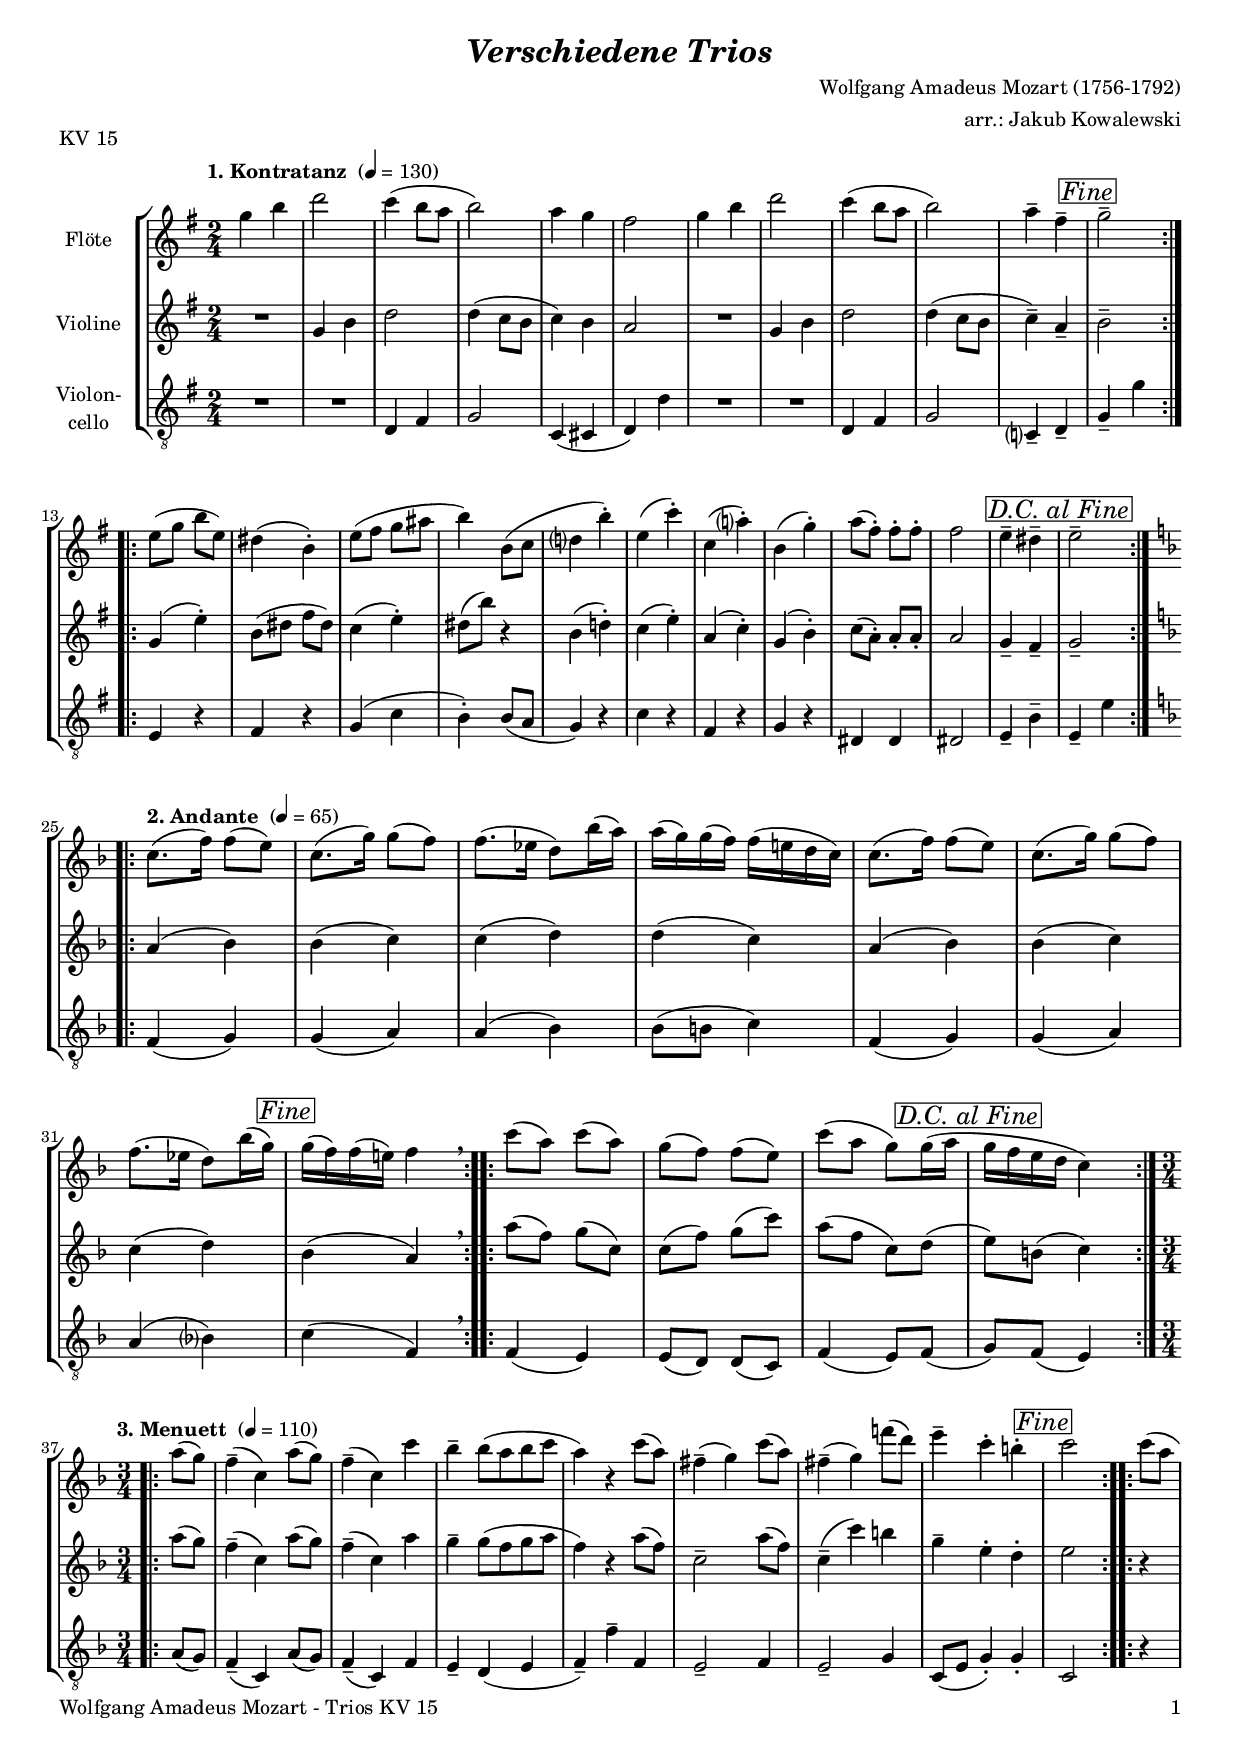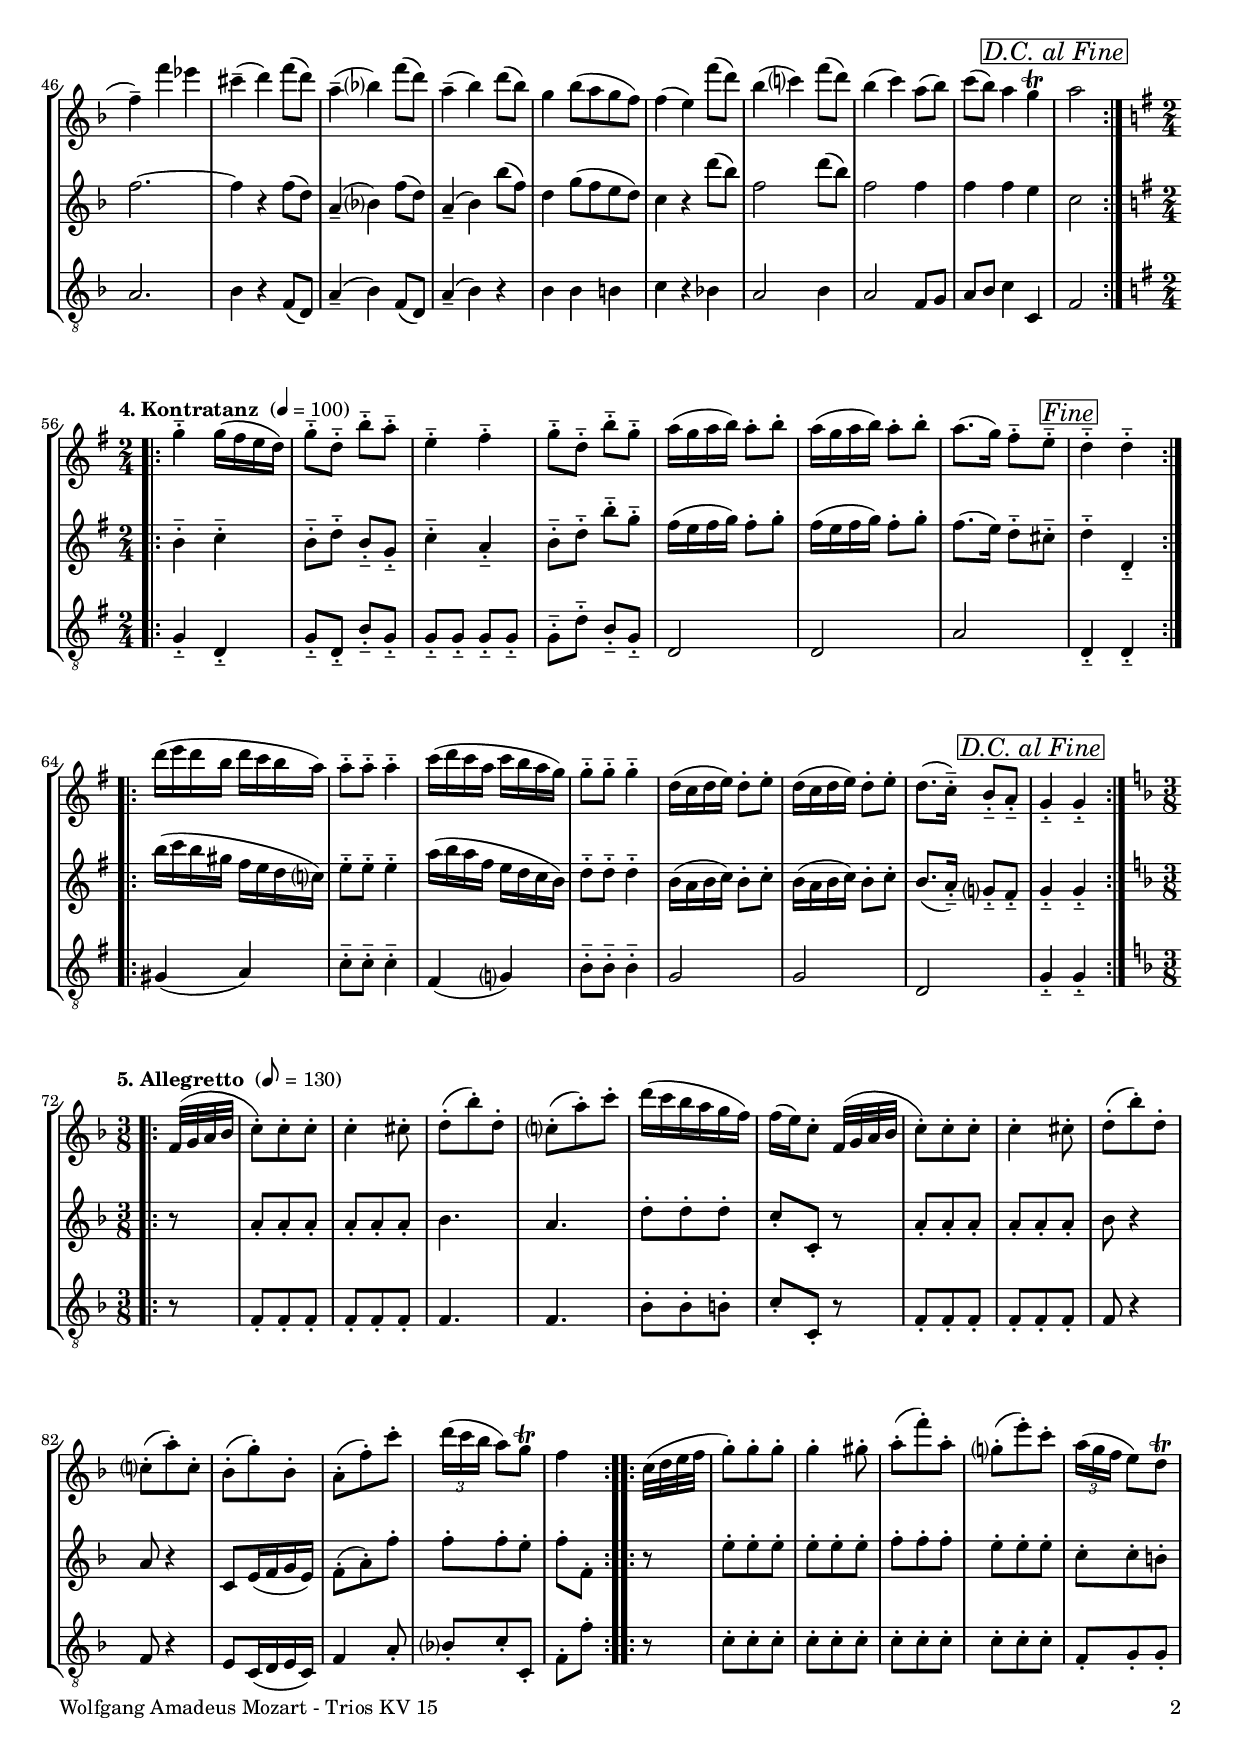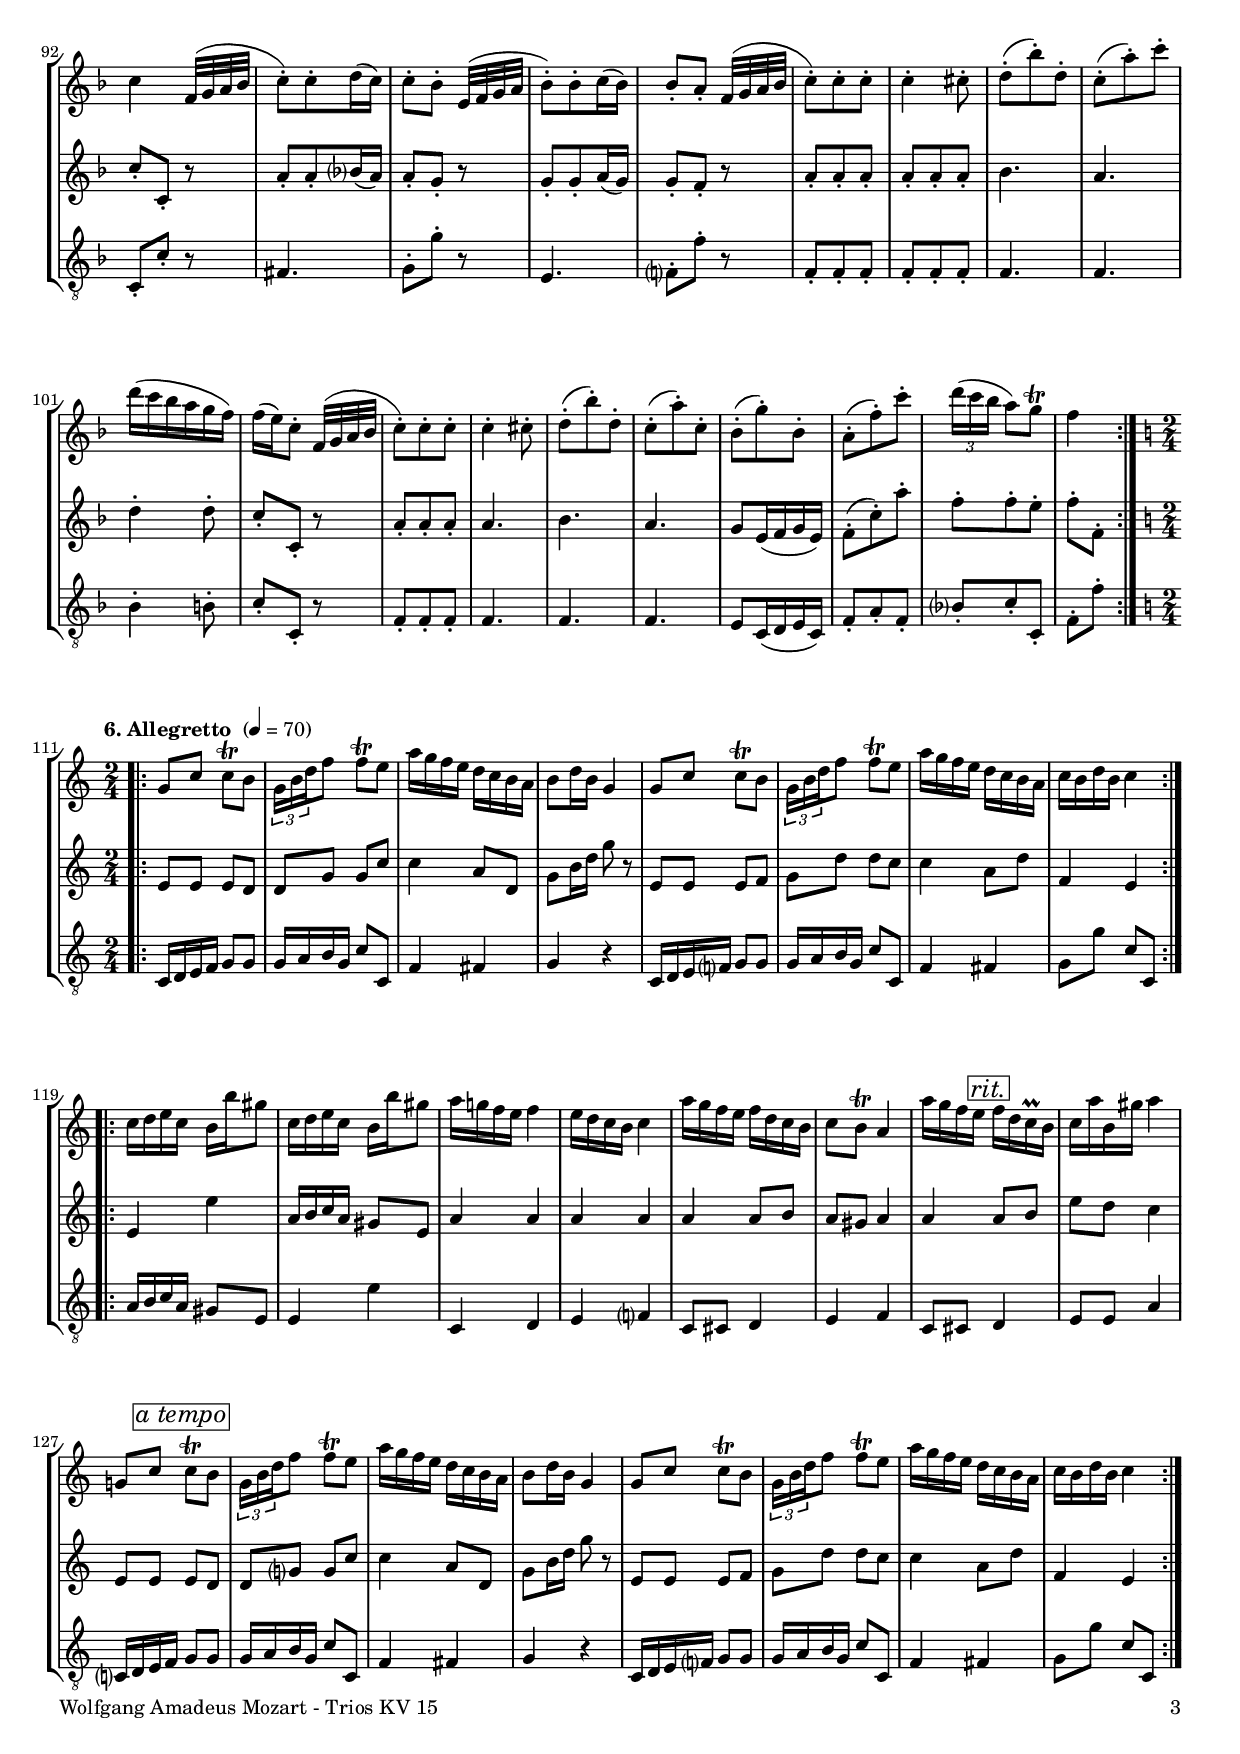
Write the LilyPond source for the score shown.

\version "2.24.4"
\include "deutsch.ly"

#(set-global-staff-size 17.5)

\header {
  title     = \markup \bold \italic "Verschiedene Trios"
  composer  = "Wolfgang Amadeus Mozart (1756-1792)"
  arranger  = "arr.: Jakub Kowalewski"
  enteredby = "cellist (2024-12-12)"
  piece     = "KV 15"
}

voiceconsts = {
  \key e \minor
  \time 2/4
  \clef "treble"
%  \numericTimeSignature
  \compressEmptyMeasures
  % Set default beaming for all staves
%  \set Timing.beamExceptions = #'()
%  \set Timing.baseMoment     = #(ly:make-moment 1 4)
%  \set Timing.beatStructure  = #'(1 1 1)
}

mifl = "flute"
mist = "string ensemble 1"
mivl = "violin"
miba = "cello"
mipz = "pizzicato strings"

atem = \mark \markup \box \italic "a tempo"
dcaf = \mark \markup \box \italic "D.C. al Fine"
fine = \mark \markup \box \italic "Fine"
rit  = \mark \markup \box \italic "rit."

introa = {        \tempo "1. Kontratanz " 4=130 }
introb = { \break \tempo "2. Andante "    4=65  \key f \major }
introc = { \break \tempo "3. Menuett "    4=110 \time 3/4 }
introd = { \break \tempo "4. Kontratanz " 4=100 \time 2/4 \key g \major }
introe = { \break \tempo "5. Allegretto " 8=130 \time 3/8 \key f \major }
introf = { \break \tempo "6. Allegretto " 4=70  \time 2/4 \key c \major }

va = \relative c''' {
  \voiceconsts

  \introa
  \repeat volta 2 {
    g4 h
    d2
    c4( h8 a
    h2)
    a4 g
    fis2
    g4 h
    d2
    c4( h8 a
    h2) a4-- fis-- \fine
    g2--
  }
  \repeat volta 2 {
    e8( g h e,)
    dis4( h)-.
    e8( fis g ais
    h4) h,8( c
    d?4 h')-.
    e,( c')-.
    c,( a'?)-.
    h,( g')-.
    a8( fis)-. fis-. fis-.
    fis2
    e4-- dis-- \dcaf
    e2--
  } 

  \introb
  \repeat volta 2 {
    c8.( f16) f8( e)
    c8.( g'16) g8( f)
    f8.( es16 d8) b'16( a)
    a( g) g( f) f( e! d c)
    c8.( f16) f8( e)
    c8.( g'16) g8( f)

    f8.( es16 d8) b'16( g) \fine
    g( f) f( e!) f4 \breathe
  }
  \repeat volta 2 {
    c'8( a) c( a)
    g( f) f( e)
    c'( a g) g16( a \dcaf
    g f e d c4)
  }

  \introc
  \repeat volta 2 {
    \partial 4 a'8( g)
    f4(-- c) a'8( g)
    f4(-- c) c'
    b-- b8( a b c
    a4) r c8( a)
    fis4(-- g) c8( a)
    fis4(-- g) f'!8( d)
    e4-- c-. h-. \fine
    c2
  }
  \repeat volta 2 {
    c8( a
    f4)-- f' es
    cis(-- d) f8( d)
    a4(-- b?) f'8( d)
    a4(-- b) d8( b)
    g4 b8( a g f)
    f4( e) f'8( d)
    b4( c?) f8( d)
    b4( c) a8( b)
    c( b) a4 g\trill \dcaf
    \partial 2 a2
  }

  \introd
  \repeat volta 2 {
    g4---. g16( fis e d)
    g8---. d---. h'---. a---.
    e4---. fis---.
    g8---. d---. h'---. g---.
    a16( g a h) a8-. h-.
    a16( g a h) a8-. h-.
    a8.( g16) fis8---. e---. \fine
    d4---. d---.
  }
  \repeat volta 2 {
    d'16( e d h d c h a)
    a8---. a---. a4---.
    c16( d c a c h a g)
    g8---. g---. g4---.
    d16( c d e) d8-. e-.
    d16( c d e) d8-. e-.
    d8.( c16)---. h8---. a---. \dcaf
    g4---. g---.
  }

  \introe
  \repeat volta 2 {
    \partial 8 f32(g a b
    c8)-. c-. c-.
    c4-. cis8-.
    d(-. b')-. d,-.
    c?(-. a')-. c-.
    d16( c b a g f)
    f( e) c8-. f,32([ g a b]
    c8)-. c-. c-.

    c4-. cis8-.
    d(-. b')-. d,-.
    c?(-. a')-. c,-.
    b(-. g')-. b,-.
    a(-. f')-. c'-.
    \tuplet 3/2 8 { d16([ c b] } a8) g\trill
    f4
  }
  \repeat volta 2 {
    c32( d e f
    g8)-. g-. g-.
    g4-. gis8-.
    a(-. f')-. a,-.
    g?(-. e')-. c-.
    \tuplet 3/2 8 { a16([ g f] } e8) d\trill
    c4 f,32( g a b
    c8)-. c-. d16( c)

    c8-. b-. e,32([ f g a]
    b8)-. b-. c16( b)
    b8-. a-. f32([ g a b]
    c8)-. c-. c-.
    c4-. cis8-.
    d(-. b')-. d,-.
    c(-. a')-. c-.
    d16( c b a g f)

    f( e) c8-. f,32([ g a b]
    c8)-. c-. c-.
    c4-. cis8-.
    d(-. b')-. d,-.
    c(-. a')-. c,-.
    b(-. g')-. b,-.
    a(-. f')-. c'-.
    \tuplet 3/2 8 { d16([ c b] } a8) g\trill
    \partial 4 f4
  }

  \introf
  \repeat volta 2 {
    g,8 c c\trill h
    \tuplet 3/2 8 { g16 h d } f8 f\trill e
    a16 g f e d c h a
    h8 d16 h g4
    g8 c c\trill h
    \tuplet 3/2 8 { g16 h d } f8 f\trill e
    a16 g f e d c h a
    c h d h c4
  }
  \repeat volta 2 {
    c16 d e c h h' gis8
    c,16 d e c h h' gis8
    a16 g! f e f4
    e16 d c h c4
    a'16 g f e f d c h
    c8 h\trill a4
    a'16 g f e \rit f d c\prall h
    c a' h, gis' a4

    g,!8 c \atem c\trill h
    \tuplet 3/2 8 { g16 h d } f8 f\trill e
    a16 g f e d c h a
    h8 d16 h g4
    g8 c c\trill h
    \tuplet 3/2 8 { g16 h d } f8 f\trill e
    a16 g f e d c h a
    c h d h c4
  }
}

vb = \relative c'' {
  \voiceconsts

  \introa
  \repeat volta 2 {
    R2
    g4 h
    d2
    d4( c8 h
    c4) h
    a2
    R
    g4 h
    d2
    d4( c8 h
    c4)-- a-- \fine
    h2--
  }
  \repeat volta 2 {
    g4( e')-.
    h8( dis fis dis)
    c4( e)-.
    dis8( h') r4
    h,( d!)-.
    c( e)-.
    a,( c)-.
    g( h)-.
    c8( a)-. a-. a-.
    a2
    g4-- fis-- \dcaf
    g2--
  } 

  \introb
  \repeat volta 2 {
    a4( b)
    b( c)
    c( d)
    d( c)
    a( b)
    b( c)

    c( d) \fine
    b( a) \breathe
  }
  \repeat volta 2 {
    a'8( f) g( c,)
    c( f) g( c)
    a( f c) d( \dcaf
    e) h( c4)
  }

  \introc
  \repeat volta 2 {
    \partial 4 a'8( g)
    f4(-- c) a'8( g)
    f4(-- c) a'
    g-- g8( f g a
    f4) r a8( f)
    c2-- a'8( f)
    c4(-- c') h
    g-- e-. d-. \fine
    e2
  }
  \repeat volta 2 {
    r4
    f2.~
    f4 r f8( d)
    a4(-- b?) f'8( d)
    a4(-- b) b'8( f)
    d4 g8( f e d)
    c4 r d'8( b)
    f2 d'8( b)
    f2 f4
    f f e \dcaf
    \partial 2 c2
  }

  \introd
  \repeat volta 2 {
    h4---. c---.
    h8---. d---. h---. g---.
    c4---. a---.
    h8---. d---. h'---. g---.
    fis16( e fis g) fis8-. g-.
    fis16( e fis g) fis8-. g-.
    fis8.( e16) d8---. cis---. \fine
    d4---. d,---.
  }
  \repeat volta 2 {
    h''16( c h gis fis e d c?)
    e8---. e---. e4---.
    a16( h a fis e d c h)
    d8---. d---. d4---.
    h16( a h c) h8-. c-.
    h16( a h c) h8-. c-.
    h8.( a16)---. g?8---. fis---. \dcaf
    g4---. g---.
  }

  \introe
  \repeat volta 2 {
    \partial 8 r8
    a-. a-. a-.
    a-. a-. a-.
    b4.
    a
    d8-. d-. d-.
    c-. c,-. r
    a'-. a-. a-.

    a-. a-. a-.
    b r4
    a8 r4
    c,8 e16( f g e)
    f8(-. a)-. f'-.
    f-. f-. e-.
    f[-. f,]-.
  }
  \repeat volta 2 {
    r
    e'-. e-. e-.
    e-. e-. e-.
    f-. f-. f-.
    e-. e-. e-.
    c-. c-. h-.
    c-. c,-. r
    a'-. a-. b?16( a)

    a8-. g-. r
    g-. g-. a16( g)
    g8-. f-. r
    a-. a-. a-.
    a-. a-. a-.
    b4.
    a
    d4-. d8-.

    c8-. c,-. r
    a'-. a-. a-.
    a4.
    b
    a
    g8 e16( f g e)
    f8(-. c')-. a'-.
    f-. f-. e-.
    \partial 4 f-. f,-.
  }

  \introf
  \repeat volta 2 {
    e e e d
    d g g c
    c4 a8 d,
    g h16 d g8 r
    e, e e f
    g d' d c
    c4 a8 d
    f,4 e
  }
  \repeat volta 2 {
    e e'
    a,16 h c a gis8 e
    a4 a
    a a
    a a8 h
    a gis a4
    a \rit a8 h
    e d c4

    e,8 e \atem e d
    d g? g c
    c4 a8 d,
    g h16 d g8 r
    e, e e f
    g d' d c
    c4 a8 d
    f,4 e
  }
}

vc = \relative c {
  \voiceconsts
  \clef "treble_8"
%  \clef "bass"
  
  \introa
  \repeat volta 2 {
    R2*2
    d4 fis
    g2
    c,4( cis
    d) d'
    R2*2
    d,4 fis
    g2
    c,?4-- d-- \fine
    g-- g'
  }
  \repeat volta 2 {
    e, r
    fis r
    g( c
    h)-. h8( a
    g4) r
    c r
    fis, r
    g r
    dis dis
    dis2
    e4-- h'-- \dcaf
    e,-- e'
  } 

  \introb
  \repeat volta 2 {
    f,( g)
    g( a)
    a( b)
    b8( h c4)
    f,( g)
    g( a)

    a( b?) \fine
    c( f,) \breathe
  }
  \repeat volta 2 {
    f( e)
    e8( d) d( c)
    f4( e8) f( \dcaf
    g) f( e4)
  }

  \introc
  \repeat volta 2 {
    \partial 4 a8( g)
    f4(-- c) a'8( g)
    f4(-- c) f
    e-- d( e
    f)-- f'-- f,
    e2-- f4
    e2-- g4
    c,8( e g4)-. g-. \fine
    c,2
  }
  \repeat volta 2 {
    r4
    a'2.
    b4 r f8 ( d)
    a'4(-- b) f8( d)
    a'4(-- b) r
    b b h
    c r b!
    a2 b4
    a2 f8 g
    a b c4 c, \dcaf
    \partial 2 f2
  }

  \introd
  \repeat volta 2 {
    g4---. d---.
    g8---. d---. h'---. g---.
    g---. g---. g---. g---.
    g---. d'---. h---. g---.
    d2
    d
    a' \fine
    d,4---. d---.
  }
  \repeat volta 2 {
    gis( a)
    c8---. c---. c4---.
    fis,( g?)
    h8---. h---. h4---.
    g2
    g
    d \dcaf
    g4---. g---.
  }

  \introe
  \repeat volta 2 {
    \partial 8 r8
    f-. f-. f-.
    f-. f-. f-.
    f4.
    f
    b8-. b-. h-.
    c-. c,-. r
    f-. f-. f-.

    f-. f-. f-.
    f r4
    f8 r4
    e8 c16( d e c)
    f4 a8-.
    b?-. c-. c,-.
    f[-. f']-.
  }
  \repeat volta 2 {
    r
    c-. c-. c-.
    c-. c-. c-.
    c-. c-. c-.
    c-. c-. c-.
    f,-. g-. g-.
    c,-. c'-. r
    fis,4.

    g8-. g'-. r
    e,4.
    f?8-. f'-. r
    f,-. f-. f-.
    f-. f-. f-.
    f4.
    f
    b4-. h8-.

    c-. c,-. r
    f-. f-. f-.
    f4.
    f
    f
    e8 c16( d e c)
    f8-. a-. f-.
    b?-. c-. c,-.
    \partial 4 f-. f'-.
  }

  \introf
  \repeat volta 2 {
    c,16 d e f g8 g
    g16 a h g c8 c,
    f4 fis
    g r
    c,16 d e f? g8 g
    g16 a h g c8 c,
    f4 fis
    g8 g' c, c,
  }
  \repeat volta 2 {
    a'16 h c a gis8 e
    e4 e'
    c, d
    e f?
    c8 cis d4
    e f
    c8 cis \rit d4
    e8 e a4

    c,?16 d e f \atem g8 g
    g16 a h g c8 c,
    f4 fis
    g r
    c,16 d e f? g8 g
    g16 a h g c8 c,
    f4 fis
    g8 g' c, c,
  }
}


music = \new StaffGroup <<
      \new Staff {
	\set Staff.midiInstrument = \mifl
	\set Staff.instrumentName = \markup \center-column { "Flöte" }
	\transpose e e { \va }
      }

      \new Staff {
	\set Staff.midiInstrument = \mivl
	\set Staff.instrumentName = \markup \center-column { "Violine" }
	\transpose e e { \vb }
      }

      \new Staff {
	\set Staff.midiInstrument = \miba
	\set Staff.instrumentName = \markup \center-column { "Violon-" "cello" }
	\transpose e e { \vc }
      }
>>

\book {
   \paper {
    print-page-number = ##t
    print-first-page-number = ##t
    ragged-last-bottom = ##f
    oddHeaderMarkup = \markup \null
    evenHeaderMarkup = \markup \null
    oddFooterMarkup = \markup {
      \fill-line {
        \if \should-print-page-number
        "Wolfgang Amadeus Mozart - Trios KV 15" \fromproperty #'page:page-number-string
      }
    }
    evenFooterMarkup = \oddFooterMarkup
  } \score {
    \music
    \layout {}
  }

  \score {
    \unfoldRepeats \music

    \midi {
      \context {
        \Score
      }
    }
  }
}